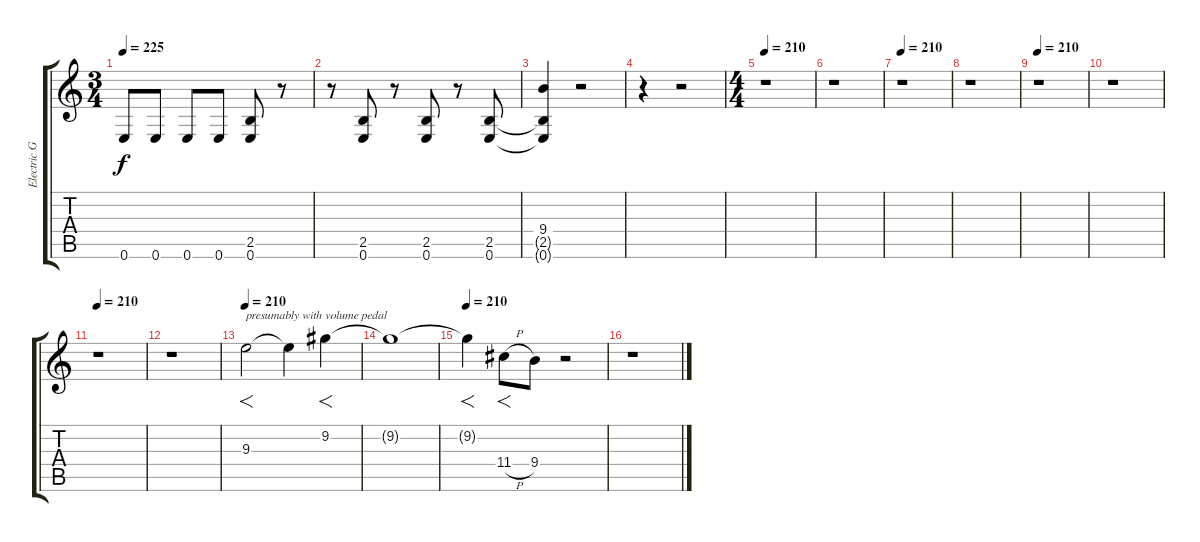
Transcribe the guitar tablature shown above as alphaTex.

\track ("Electric Guitar 1" "Electric G") {instrument distortionguitar}
\staff {score tabs}
\tuning (E4 B3 G3 D3 A2 E2) {hide}
\ts (3 4)
\tempo 225
\clef g2
\ks c
0.6.8{dy f} 0.6.8 0.6.8 0.6.8 (2.5 0.6).8 r.8 |
r.8 (2.5 0.6).8 r.8 (2.5 0.6).8 r.8 (2.5 0.6).8 |
(9.4{t} 2.5{t} 0.6{t}).4 r.2 |
r.4 r.2 |
\ts (4 4)
\tempo 210
r.1 |
r.1 |
\tempo 210
r.1 |
r.1 |
\tempo 210
r.1 |
r.1 |
\tempo 210
r.1 |
r.1 |
\tempo 210
9.3.2{f txt "presumably with volume pedal"} 9.3{t}.4 9.2.4{f} |
9.2{t}.1 |
\tempo 210
9.2{t}.4{f} 11.4{h}.8{f} 9.4.8 r.2 |
r.1
